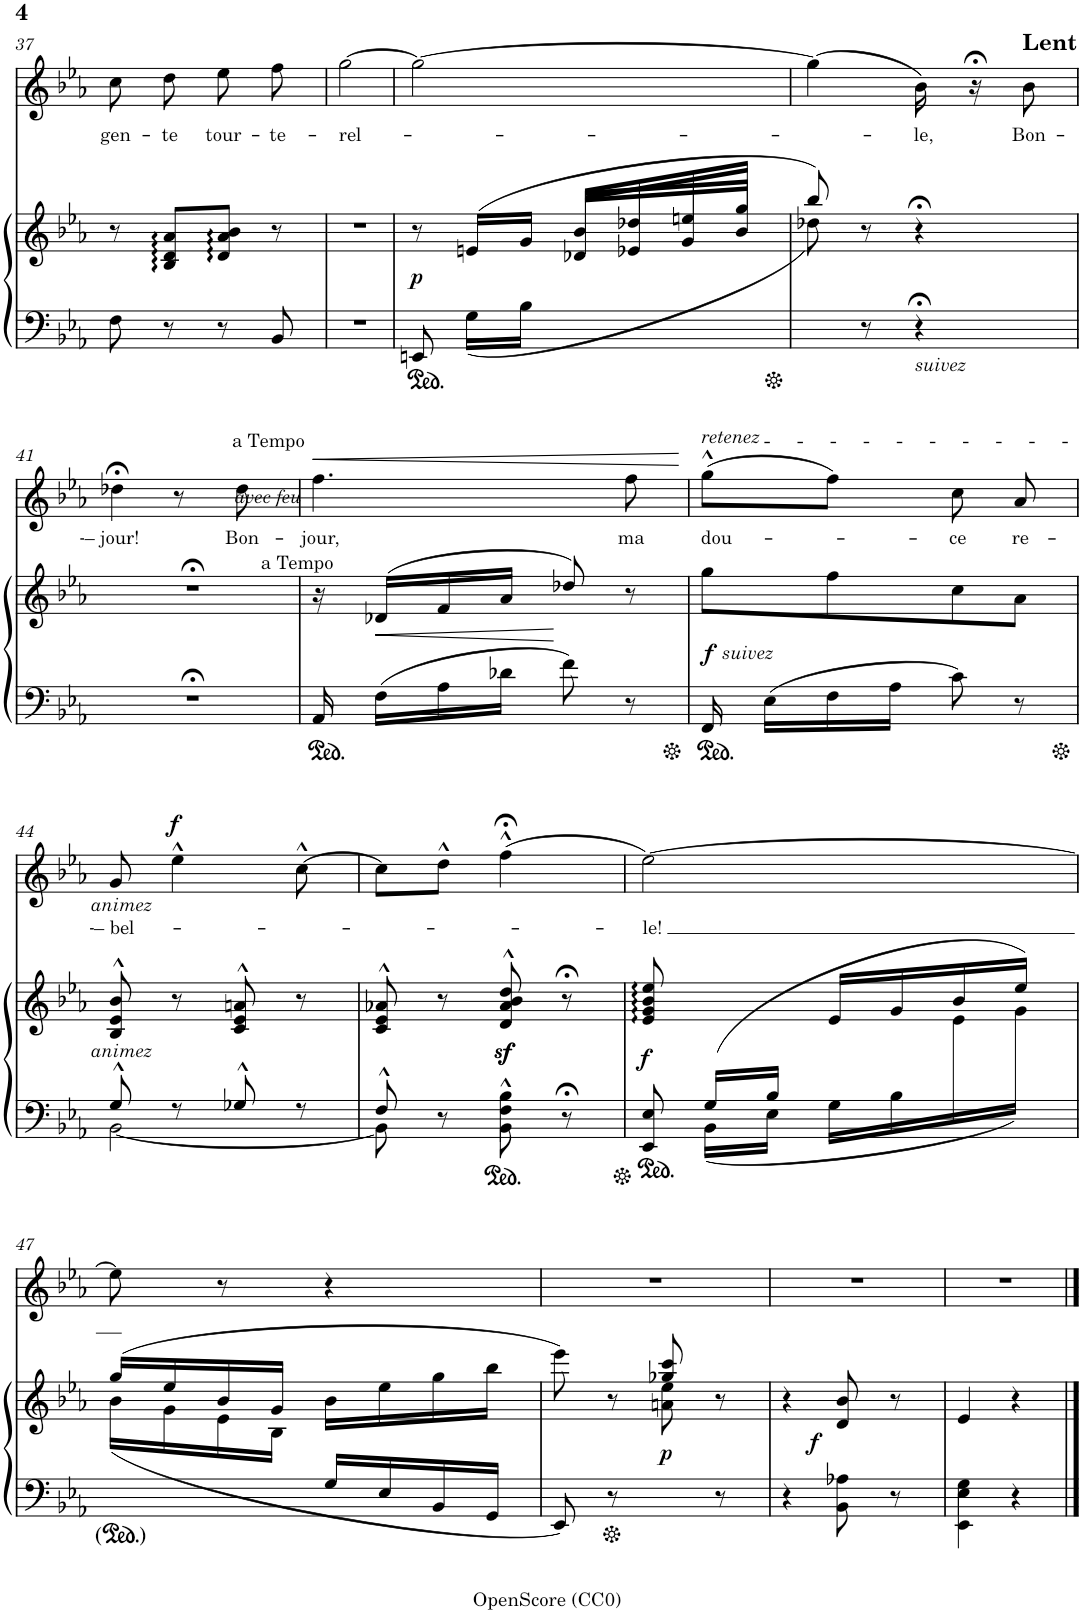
**kern	**kern	**dynam	**kern	**text	**dynam
*part2	*part2	*part2	*part1	*part1	*part1
*staff3	*staff2	*staff2/3	*staff1	*staff1	*staff1
*I"Piano	*	*	*I"Chant Voice	*	*
*I'Pno	*	*	*	*	*
!!LO:PB:g=z
*clefF4	*clefG2	*	*clefG2	*	*
*k[b-e-a-]	*k[b-e-a-]	*	*k[b-e-a-]	*	*
*M2/4	*M2/4	*	*M2/4	*	*
=37	=37	=37	=37	=37	=37
!	!	!	!	!LO:LY:b	!
8F\	8r	.	8cc\	gen-	.
!	!	!	!	!LO:LY:b	!
8r	8B-/ 8d/ 8a-/L	.	8dd\	-te	.
!	!	!	!	!LO:LY:b	!
8r	8d/ 8a-/ 8b-/J	.	8ee-\	tour-	.
!	!	!	!	!LO:LY:b	!
8BB-/	8r	.	8ff\	-te-	.
=38	=38	=38	=38	=38	=38
!	!	!	!	!LO:LY:b	!
2r	2r	.	[2gg\	-rel-	.
=39	=39	=39	=39	=39	=39
*ped	*	*	*	*	*
*	*^	*	*	*	*
!	!	!	!LO:DY:a=2	!	!	!
8EEn/	8r	4ryy	p	2gg\_	.	.
(<16G\LL	(>16en/LL	.	.	.	.	.
16B-\JJ	16g/JJ	.	.	.	.	.
4ryy	16b-/LL	16d-X/LL	.	.	.	.
.	16dd-X/	16e-X/	.	.	.	.
.	16een/	16g/	.	.	.	.
.	16gg/JJ	16b-/JJ	.	.	.	.
=40	=40	=40	=40	=40	=40	=40
*	*Xped	*	*	*	*	*
8ryy	8bb-/)	8dd-X\)	.	(4gg\]	.	.
8r	8r	4.ryy	.	.	.	.
!LO:TX:b:i:t=suivez	!	!	!	!	!	!
!	!	!	!	!	!LO:LY:b	!
4r;<	4r;<	.	.	16b-\)	-le,	.
.	.	.	.	16r;<	.	.
!	!	!	!	!LO:TX:a:B:t=Lent	!	!
!	!	!	!	!	!LO:LY:b	!
.	.	.	.	8b-\	Bon-	.
*	*v	*v	*	*	*	*
!!LO:LB:g=z
=41	=41	=41	=41	=41	=41
!	!LO:TX:a:t=a Tempo	!	!	!	!
!	!	!	!	!LO:LY:b	!
2r;<	2r;<	.	4dd-X;<\	-– jour!	.
.	.	.	8r	.	.
!	!	!	!LO:TX:a:t=a Tempo	!	!
!	!	!	!LO:TX:b:i:t=avec feu	!	!
!	!	!	!	!LO:LY:b	!
.	.	.	8dd-\	Bon-	.
=42	=42	=42	=42	=42	=42
!	!	!	!	!LO:LY:b	!LO:HP:b
16AA-/	16r	.	4.ff\	-jour,	<
!	!	!LO:HP:b	!	!	!
16F\LL	(>16d-X/LL	<	.	.	.
16A-\	16f/	.	.	.	.
16d-X\JJ	16a-/JJ	.	.	.	.
8f\	8dd-X/)	[	.	.	.
!	!	!	!	!LO:LY:b	!
8r	8r	.	8ff\	ma	.
.	.	.	.	.	[
=43	=43	=43	=43	=43	=43
!	!	!	!LO:TX:a:t=retenez	!	!
!	!	!LO:DY:b	!	!LO:LY:b	!
!	!	!LO:DY:n=1:b	!	!	!
16FF/	8gg\L	f other-dynamics	(8gg^^\L	dou-	.
16E-\LL	.	.	.	.	.
16F\	8ff\	.	8ff\J)	.	.
16A-\JJ	.	.	.	.	.
!	!	!	!	!LO:LY:b	!
8c\	8cc\	.	8cc\	-ce	.
!	!	!	!	!LO:LY:b	!
8r	8a-\J	.	8a-/	re-	.
!!LO:LB:g=z
=44	=44	=44	=44	=44	=44
*^	*	*	*	*	*
!	!	!	!	!LO:TX:b:i:t=animez	!	!
!	!	!LO:TX:b:i:t=animez	!	!	!	!
!	!	!	!	!	!LO:LY:b	!
8G^^/	[2BB-\	8B-/^^ 8e-/^^ 8b-/^^	.	8g/	-– bel-	.
!	!	!	!	!	!	!LO:DY:a
8r	.	8r	.	4ee-^^\	.	f
8G-X^^/	.	8c/^^ 8e-/^^ 8an/^^	.	.	.	.
8r	.	8r	.	[8cc^^\	.	.
=45	=45	=45	=45	=45	=45	=45
8F^^/	8BB-\]	8c/^^ 8e-/^^ 8a-X/^^	.	8cc\L]	.	.
8r	8ryy	8r	.	8dd^^\J	.	.
8F\^^ 8B-\^^	8BB-\	8d/z<^^ 8a-/z<^^ 8b-/z<^^ 8dd/z<^^	.	(4ff;<^^\	.	.
8r;<	8ryy	8r;<	.	.	.	.
=46	=46	=46	=46	=46	=46	=46
*	*	*^	*	*	*	*
!	!	!	!	!LO:DY:b	!	!LO:LY:b	!
8ryy	8EE-/ 8E-/	8e-/ 8g/ 8b-/ 8ee-/	4.ryy	f	[2ee-\)	-le!	.
(>16G/LL	(<16BB-\LL	8ryy	.	.	.	.	.
16B-/JJ	16E-\JJ	.	.	.	.	.	.
8ryy	16G\LL	16e-/LL	.	.	.	.	.
.	16B-\	16g/	.	.	.	.	.
8ryy	8ryy	16b-/	16e-\	.	.	.	.
.	.	16ee-/JJ)	16g\JJ)	.	.	.	.
*v	*v	*	*	*	*	*	*
!!LO:LB:g=z
=47	=47	=47	=47	=47	=47	=47
4ryy	(16gg/LL	(<16b-\LL	.	8ee-\]	.	.
.	16ee-/	16g\	.	.	.	.
.	16b-/	16e-\	.	8r	.	.
.	16g/JJ	16B-\JJ	.	.	.	.
16G/LL	16b-\LL	4ryy	.	4r	.	.
16E-/	16ee-\	.	.	.	.	.
16BB-/	16gg\	.	.	.	.	.
16GG/JJ	16bb-\JJ	.	.	.	.	.
=48	=48	=48	=48	=48	=48	=48
8EE-/)	8eee-\)	4ryy	.	2r	.	.
8r	8r	.	.	.	.	.
!	!	!	!LO:DY:a=2	!	!	!
8ryy	8gg-X/ 8ccc/	8an\ 8ee-\	p	.	.	.
8r	8r	8ryy	.	.	.	.
*	*v	*v	*	*	*	*
=49	=49	=49	=49	=49	=49
4r	4r	.	2r	.	.
!	!	!LO:DY:b	!	!	!
8BB-\ 8A-X\	8d/ 8b-/	f	.	.	.
8r	8r	.	.	.	.
=50	=50	=50	=50	=50	=50
*^	*	*	*	*	*
4G\	4EE-\ 4E-\	4e-/	.	2r	.	.
4ryy	4r	4r	.	.	.	.
*v	*v	*	*	*	*	*
==	==	==	==	==	==
*-	*-	*-	*-	*-	*-
